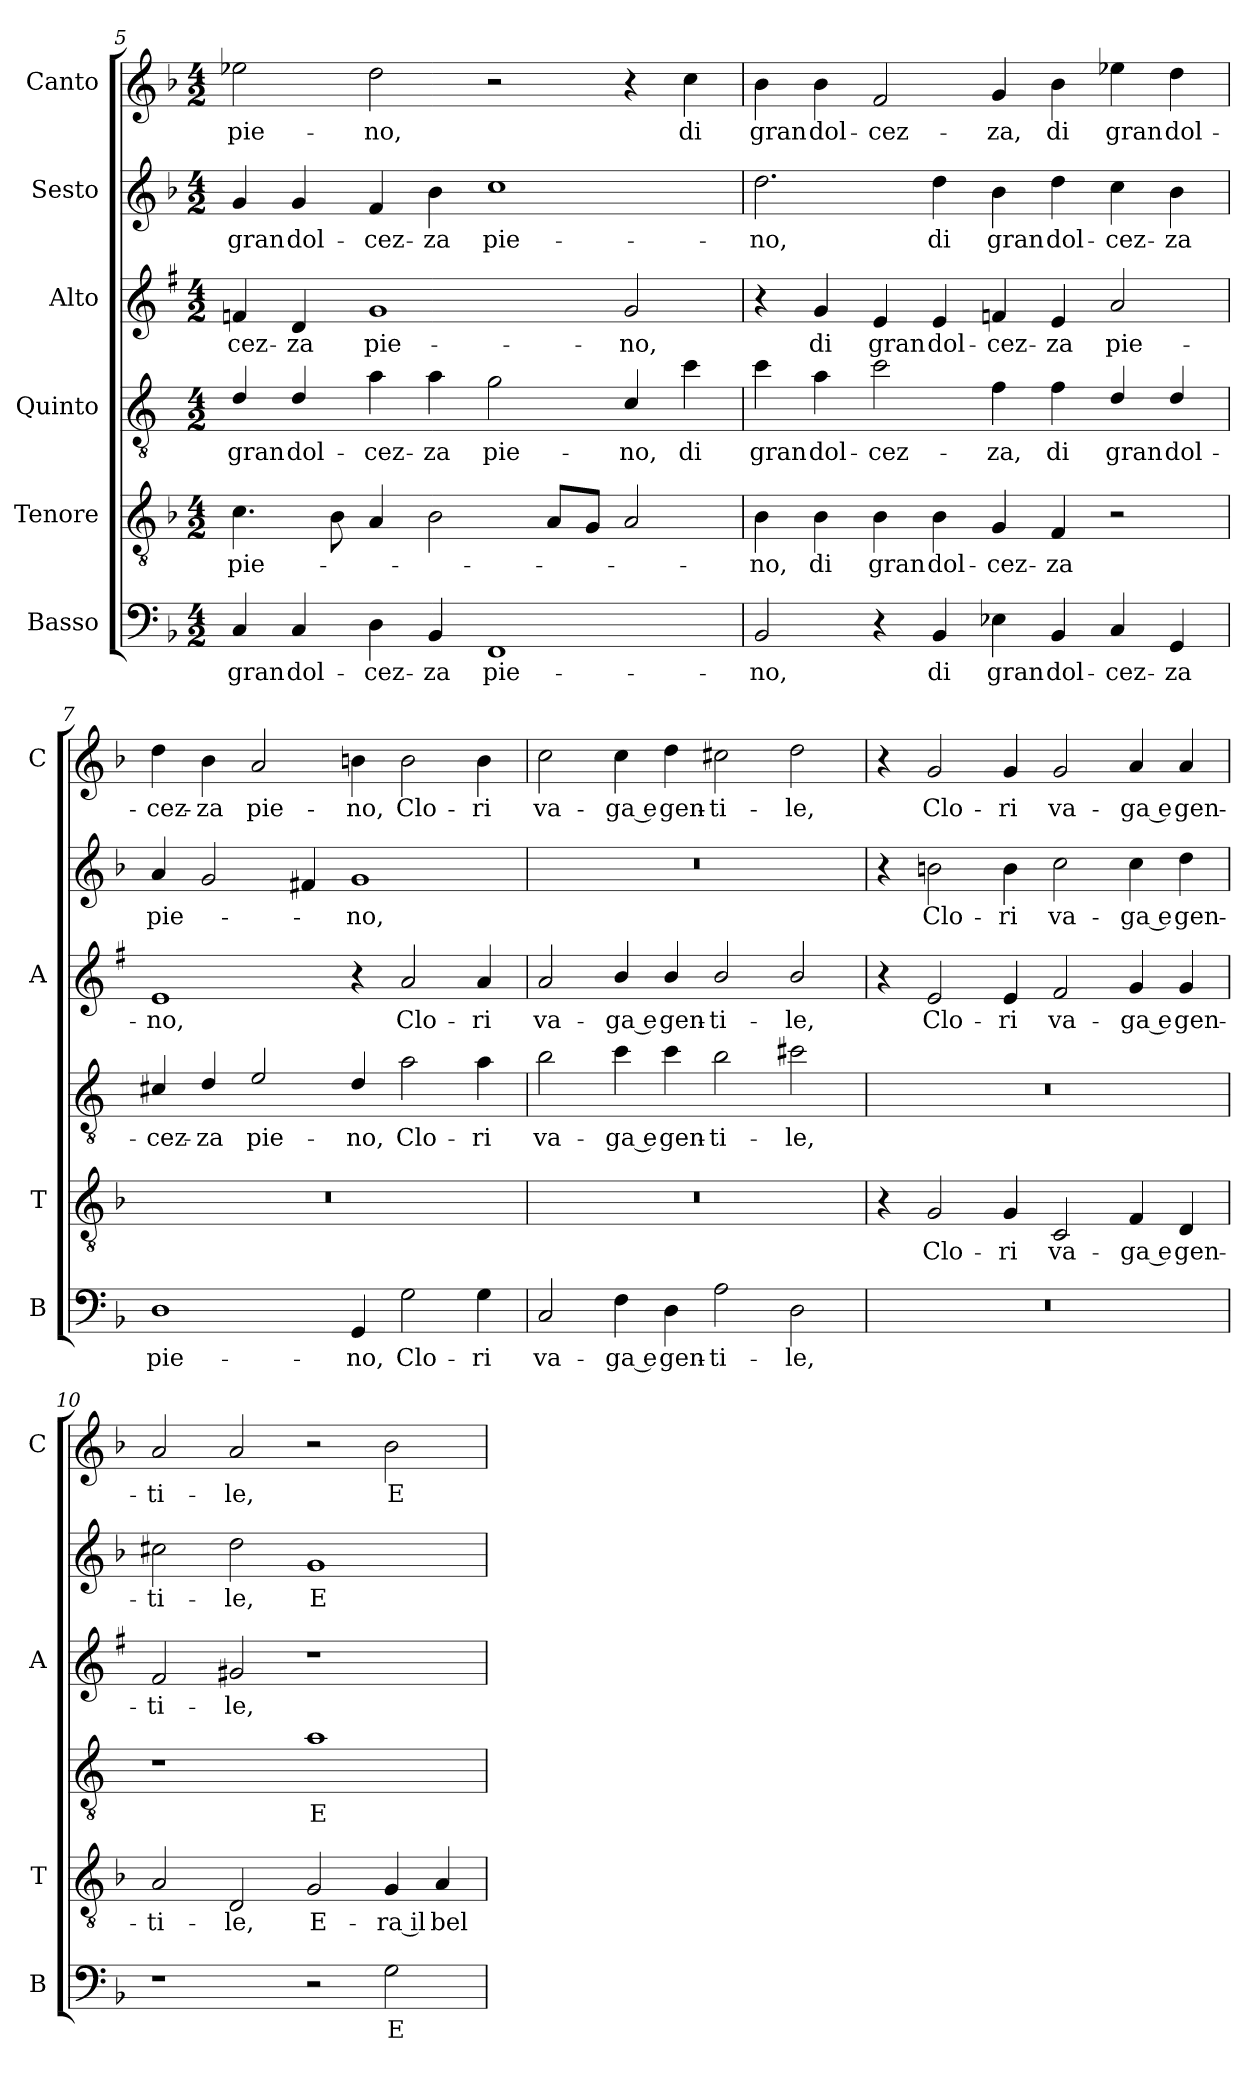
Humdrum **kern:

**kern	**text	**kern	**text	**kern	**text	**kern	**text	**kern	**text	**kern	**text
*part6	*part6	*part5	*part5	*part4	*part4	*part3	*part3	*part2	*part2	*part1	*part1
*staff6	*staff6	*staff5	*staff5	*staff4	*staff4	*staff3	*staff3	*staff2	*staff2	*staff1	*staff1
*I"Basso	*	*I"Tenore	*	*I"Quinto	*	*I"Alto	*	*I"Sesto	*	*I"Canto	*
*I'B	*	*I'T	*	*	*	*I'A	*	*	*	*I'C	*
!!LO:LB:g=z
*clefF4	*	*clefGv2	*	*clefGv2	*	*clefG2	*	*clefG2	*	*clefG2	*
*	*	*	*	*ITrd4c7	*	*ITrd1c2	*	*	*	*	*
*k[b-]	*	*k[b-]	*	*k[b-]	*	*k[b-]	*	*k[b-]	*	*k[b-]	*
*F:	*	*F:	*	*F:	*	*F:	*	*F:	*	*F:	*
*M4/2	*	*M4/2	*	*M4/2	*	*M4/2	*	*M4/2	*	*M4/2	*
=5	=5	=5	=5	=5	=5	=5	=5	=5	=5	=5	=5
!	!LO:LY:b	!	!LO:LY:b	!	!LO:LY:b	!	!LO:LY:b	!	!LO:LY:b	!	!LO:LY:b
4C/	gran	4.c\	pie-	4G/	gran	4e-X/	-cez-	4g/	gran	2ee-X\	pie-
!	!LO:LY:b	!	!	!	!LO:LY:b	!	!LO:LY:b	!	!LO:LY:b	!	!
4C/	dol-	.	.	4G/	dol-	4c/	-za	4g/	dol-	.	.
.	.	8B-\	.	.	.	.	.	.	.	.	.
!	!LO:LY:b	!	!	!	!LO:LY:b	!	!LO:LY:b	!	!LO:LY:b	!	!LO:LY:b
4D\	-cez-	4A/	.	4d\	-cez-	1f	pie-	4f/	-cez-	2dd\	-no,
!	!LO:LY:b	!	!	!	!LO:LY:b	!	!	!	!LO:LY:b	!	!
4BB-/	-za	2B-\	.	4d\	-za	.	.	4b-\	-za	.	.
!	!LO:LY:b	!	!	!	!LO:LY:b	!	!	!	!LO:LY:b	!	!
1FF	pie-	.	.	2c\	pie-	.	.	1cc	pie-	2r	.
.	.	8A/L	.	.	.	.	.	.	.	.	.
.	.	8G/J	.	.	.	.	.	.	.	.	.
!	!	!	!	!	!LO:LY:b	!	!LO:LY:b	!	!	!	!
.	.	2A/	.	4F/	-no,	2f/	-no,	.	.	4r	.
!	!	!	!	!	!LO:LY:b	!	!	!	!	!	!LO:LY:b
.	.	.	.	4f\	di	.	.	.	.	4cc\	di
=6	=6	=6	=6	=6	=6	=6	=6	=6	=6	=6	=6
!	!LO:LY:b	!	!LO:LY:b	!	!LO:LY:b	!	!	!	!LO:LY:b	!	!LO:LY:b
2BB-/	-no,	4B-\	-no,	4f\	gran	4r	.	2.dd\	-no,	4b-\	gran
!	!	!	!LO:LY:b	!	!LO:LY:b	!	!LO:LY:b	!	!	!	!LO:LY:b
.	.	4B-\	di	4d\	dol-	4f/	di	.	.	4b-\	dol-
!	!	!	!LO:LY:b	!	!LO:LY:b	!	!LO:LY:b	!	!	!	!LO:LY:b
4r	.	4B-\	gran	2f\	-cez-	4d/	gran	.	.	2f/	-cez-
!	!LO:LY:b	!	!LO:LY:b	!	!	!	!LO:LY:b	!	!LO:LY:b	!	!
4BB-/	di	4B-\	dol-	.	.	4d/	dol-	4dd\	di	.	.
!	!LO:LY:b	!	!LO:LY:b	!	!LO:LY:b	!	!LO:LY:b	!	!LO:LY:b	!	!LO:LY:b
4E-X\	gran	4G/	-cez-	4B-\	-za,	4e-X/	-cez-	4b-\	gran	4g/	-za,
!	!LO:LY:b	!	!LO:LY:b	!	!LO:LY:b	!	!LO:LY:b	!	!LO:LY:b	!	!LO:LY:b
4BB-/	dol-	4F/	-za	4B-\	di	4d/	-za	4dd\	dol-	4b-\	di
!	!LO:LY:b	!	!	!	!LO:LY:b	!	!LO:LY:b	!	!LO:LY:b	!	!LO:LY:b
4C/	-cez-	2r	.	4G/	gran	2g/	pie-	4cc\	-cez-	4ee-X\	gran
!	!LO:LY:b	!	!	!	!LO:LY:b	!	!	!	!LO:LY:b	!	!LO:LY:b
4GG/	-za	.	.	4G/	dol-	.	.	4b-\	-za	4dd\	dol-
=7	=7	=7	=7	=7	=7	=7	=7	=7	=7	=7	=7
!	!LO:LY:b	!	!	!	!LO:LY:b	!	!LO:LY:b	!	!LO:LY:b	!	!LO:LY:b
1D	pie-	0r	.	4F#X/	-cez-	1d	-no,	4a/	pie-	4dd\	-cez-
!	!	!	!	!	!LO:LY:b	!	!	!	!	!	!LO:LY:b
.	.	.	.	4G/	-za	.	.	2g/	.	4b-\	-za
!	!	!	!	!	!LO:LY:b	!	!	!	!	!	!LO:LY:b
.	.	.	.	2A/	pie-	.	.	.	.	2a/	pie-
.	.	.	.	.	.	.	.	4f#X/	.	.	.
!	!LO:LY:b	!	!	!	!LO:LY:b	!	!	!	!LO:LY:b	!	!LO:LY:b
4GG/	-no,	.	.	4G/	-no,	4r	.	1g	-no,	4bn\	-no,
!	!LO:LY:b	!	!	!	!LO:LY:b	!	!LO:LY:b	!	!	!	!LO:LY:b
2G\	Clo-	.	.	2d\	Clo-	2g/	Clo-	.	.	2b\	Clo-
!	!LO:LY:b	!	!	!	!LO:LY:b	!	!LO:LY:b	!	!	!	!LO:LY:b
4G\	-ri	.	.	4d\	-ri	4g/	-ri	.	.	4b\	-ri
=8	=8	=8	=8	=8	=8	=8	=8	=8	=8	=8	=8
!	!LO:LY:b	!	!	!	!LO:LY:b	!	!LO:LY:b	!	!	!	!LO:LY:b
2C/	va-	0r	.	2e\	va-	2g/	va-	0r	.	2cc\	va-
!	!LO:LY:b	!	!	!	!LO:LY:b	!	!LO:LY:b	!	!	!	!LO:LY:b
4F\	-ga e	.	.	4f\	-ga e	4a/	-ga e	.	.	4cc\	-ga e
!	!LO:LY:b	!	!	!	!LO:LY:b	!	!LO:LY:b	!	!	!	!LO:LY:b
4D\	gen-	.	.	4f\	gen-	4a/	gen-	.	.	4dd\	gen-
!	!LO:LY:b	!	!	!	!LO:LY:b	!	!LO:LY:b	!	!	!	!LO:LY:b
2A\	-ti-	.	.	2e\	-ti-	2a/	-ti-	.	.	2cc#X\	-ti-
!	!LO:LY:b	!	!	!	!LO:LY:b	!	!LO:LY:b	!	!	!	!LO:LY:b
2D\	-le,	.	.	2f#X\	-le,	2a/	-le,	.	.	2dd\	-le,
!!LO:PB:g=z
=9	=9	=9	=9	=9	=9	=9	=9	=9	=9	=9	=9
0r	.	4r	.	0r	.	4r	.	4r	.	4r	.
!	!	!	!LO:LY:b	!	!	!	!LO:LY:b	!	!LO:LY:b	!	!LO:LY:b
.	.	2G/	Clo-	.	.	2d/	Clo-	2bn\	Clo-	2g/	Clo-
!	!	!	!LO:LY:b	!	!	!	!LO:LY:b	!	!LO:LY:b	!	!LO:LY:b
.	.	4G/	-ri	.	.	4d/	-ri	4b\	-ri	4g/	-ri
!	!	!	!LO:LY:b	!	!	!	!LO:LY:b	!	!LO:LY:b	!	!LO:LY:b
.	.	2C/	va-	.	.	2e/	va-	2cc\	va-	2g/	va-
!	!	!	!LO:LY:b	!	!	!	!LO:LY:b	!	!LO:LY:b	!	!LO:LY:b
.	.	4F/	-ga e	.	.	4f/	-ga e	4cc\	-ga e	4a/	-ga e
!	!	!	!LO:LY:b	!	!	!	!LO:LY:b	!	!LO:LY:b	!	!LO:LY:b
.	.	4D/	gen-	.	.	4f/	gen-	4dd\	gen-	4a/	gen-
=10	=10	=10	=10	=10	=10	=10	=10	=10	=10	=10	=10
!	!	!	!LO:LY:b	!	!	!	!LO:LY:b	!	!LO:LY:b	!	!LO:LY:b
1r	.	2A/	-ti-	1r	.	2e/	-ti-	2cc#X\	-ti-	2a/	-ti-
!	!	!	!LO:LY:b	!	!	!	!LO:LY:b	!	!LO:LY:b	!	!LO:LY:b
.	.	2D/	-le,	.	.	2f#X/	-le,	2dd\	-le,	2a/	-le,
!	!	!	!LO:LY:b	!	!LO:LY:b	!	!	!	!LO:LY:b	!	!
2r	.	2G/	E-	1d	E-	1r	.	1g	E-	2r	.
!	!LO:LY:b	!	!LO:LY:b	!	!	!	!	!	!	!	!LO:LY:b
2G\	E-	4G/	-ra il	.	.	.	.	.	.	2b-\	E-
!	!	!	!LO:LY:b	!	!	!	!	!	!	!	!
.	.	4A/	bel	.	.	.	.	.	.	.	.
=	=	=	=	=	=	=	=	=	=	=	=
*-	*-	*-	*-	*-	*-	*-	*-	*-	*-	*-	*-
